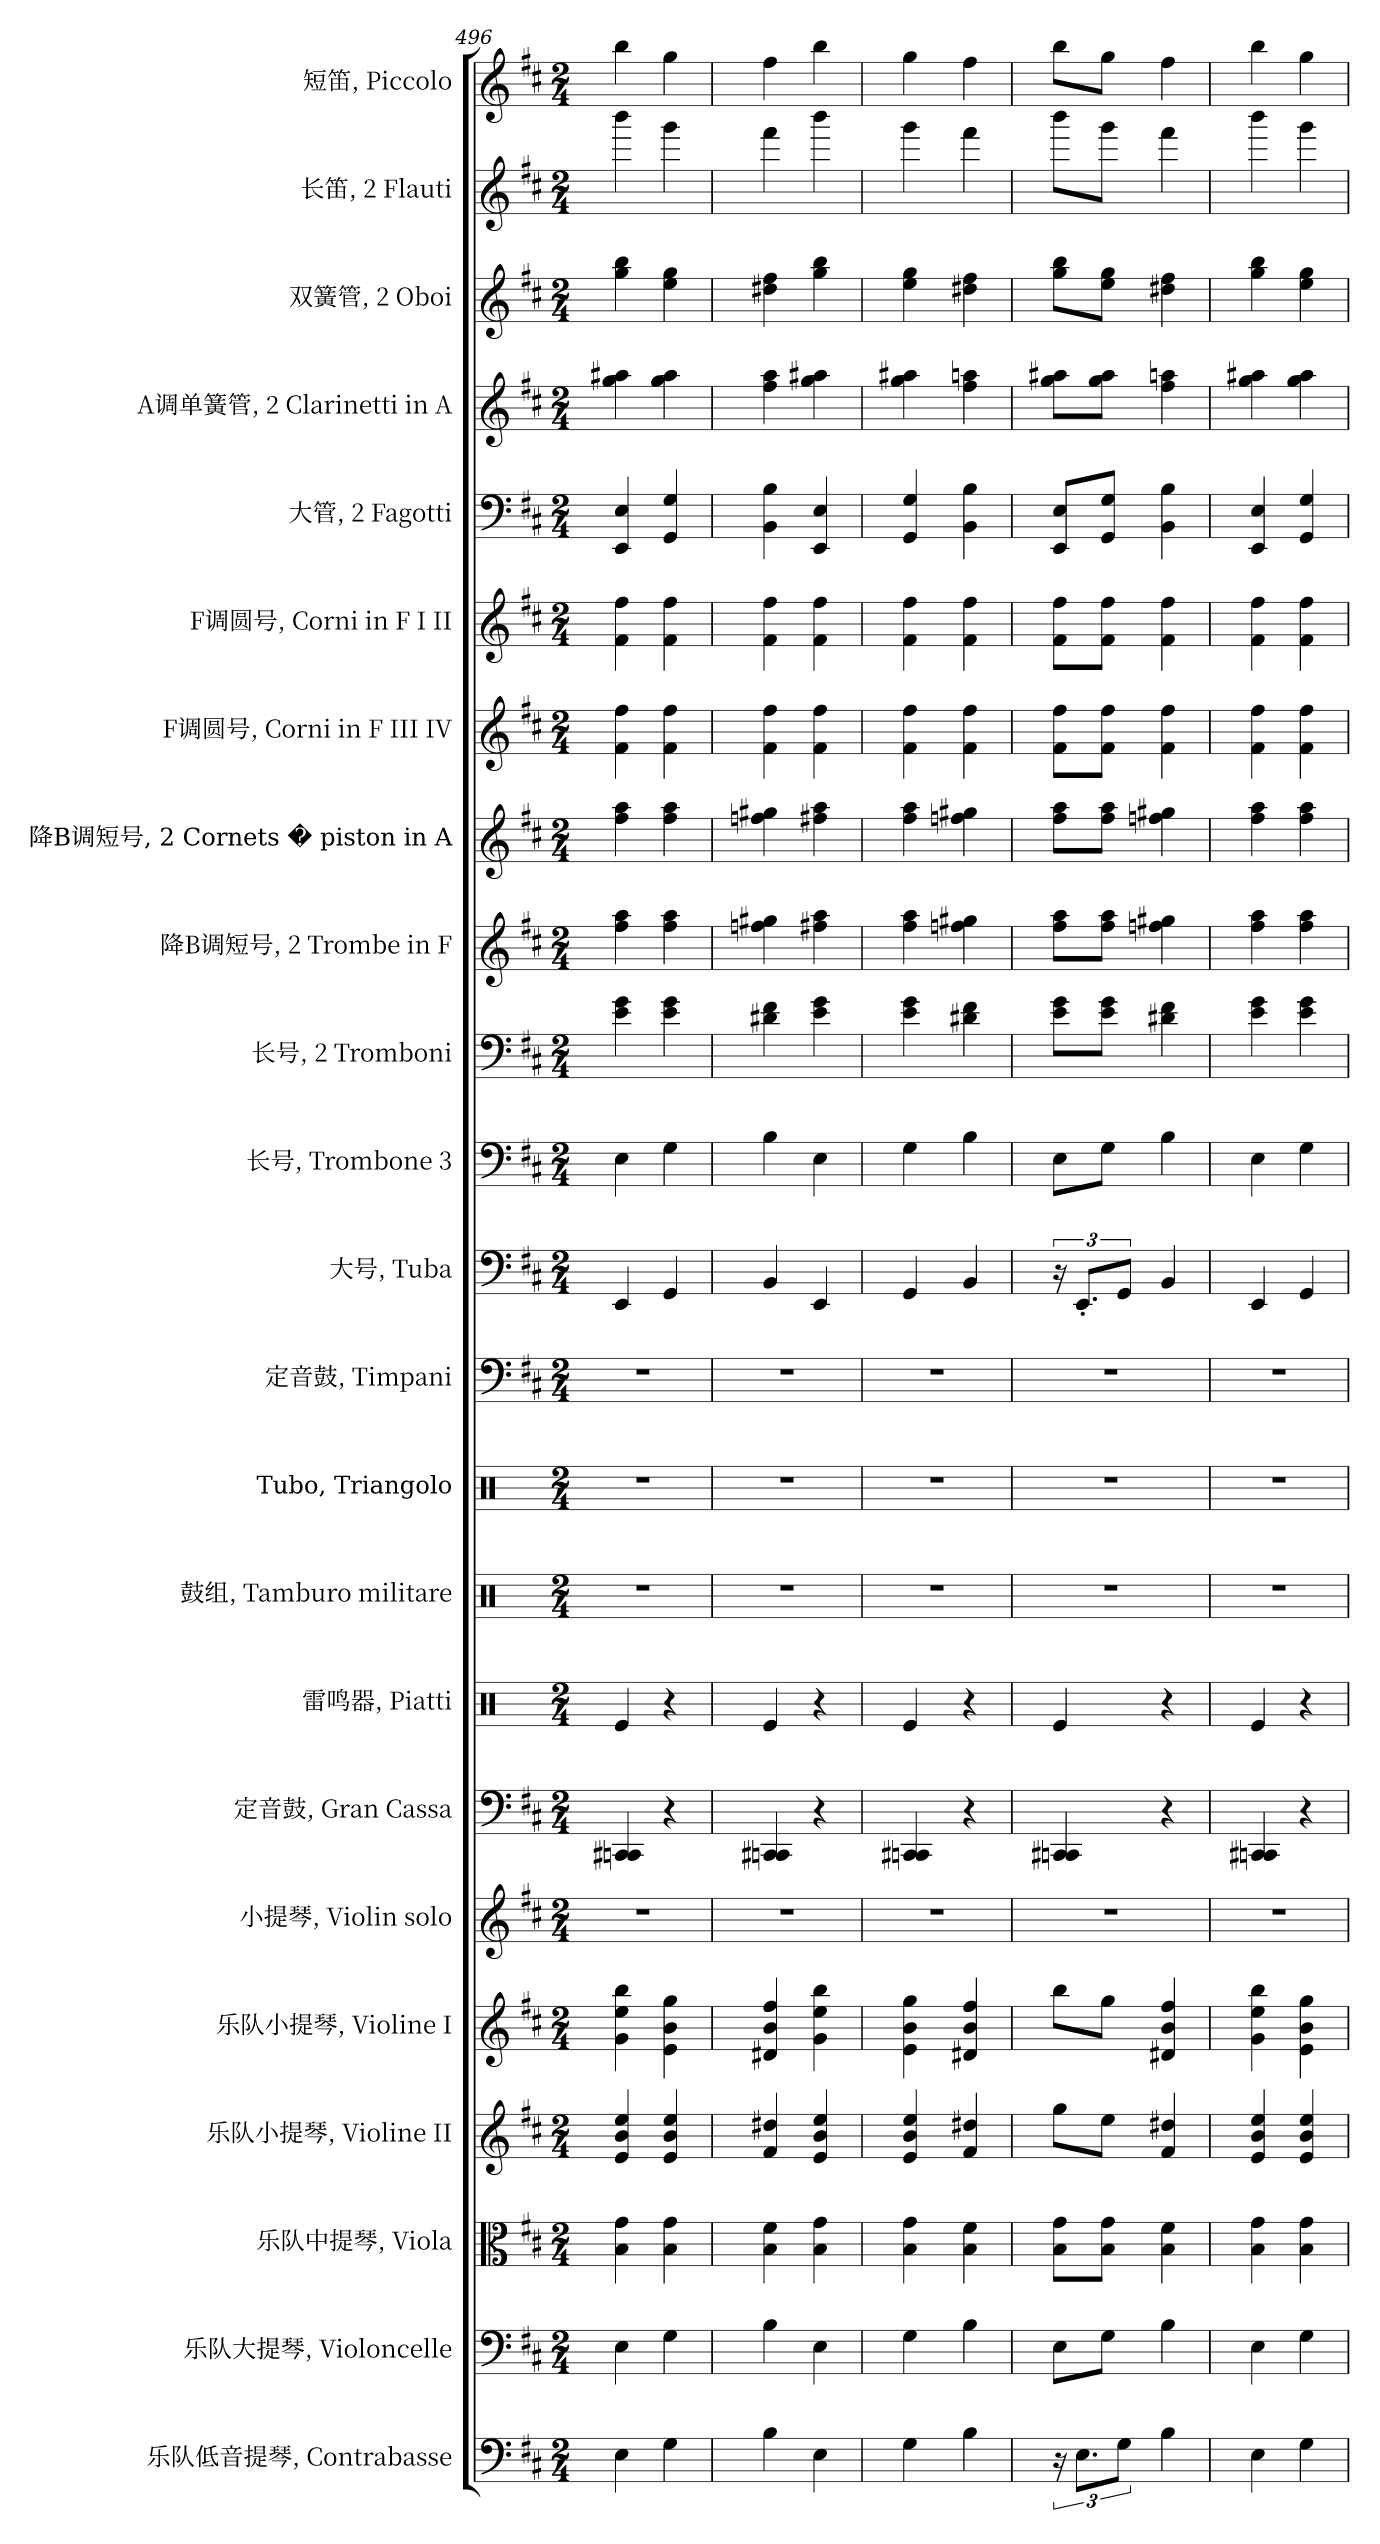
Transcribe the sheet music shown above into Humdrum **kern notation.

**kern	**kern	**kern	**kern	**kern	**kern	**kern	**kern	**kern	**kern	**kern	**kern	**kern	**kern	**kern	**kern	**kern	**kern	**kern	**kern	**kern	**kern	**kern
*part23	*part22	*part21	*part20	*part19	*part18	*part17	*part16	*part15	*part14	*part13	*part12	*part11	*part10	*part9	*part8	*part7	*part6	*part5	*part4	*part3	*part2	*part1
*staff23	*staff22	*staff21	*staff20	*staff19	*staff18	*staff17	*staff16	*staff15	*staff14	*staff13	*staff12	*staff11	*staff10	*staff9	*staff8	*staff7	*staff6	*staff5	*staff4	*staff3	*staff2	*staff1
*I"乐队低音提琴, Contrabasse	*I"乐队大提琴, Violoncelle	*I"乐队中提琴, Viola	*I"乐队小提琴, Violine II	*I"乐队小提琴, Violine I	*I"小提琴, Violin solo	*I"定音鼓, Gran Cassa	*I"雷鸣器, Piatti	*I"鼓组, Tamburo militare	*I"Tubo, Triangolo	*I"定音鼓, Timpani	*I"大号, Tuba	*I"长号, Trombone 3	*I"长号, 2 Tromboni	*I"降B调短号, 2 Trombe in F	*I"降B调短号, 2 Cornets � piston in A	*I"F调圆号, Corni in F III IV	*I"F调圆号, Corni in F I II	*I"大管, 2 Fagotti	*I"A调单簧管, 2 Clarinetti in A	*I"双簧管, 2 Oboi	*I"长笛, 2 Flauti	*I"短笛, Piccolo
*I'Cbs.	*	*	*	*	*I'Vln.	*	*	*	*I'Tu.	*I'Timp.	*I'Tba.	*I'Tbn.	*I'Tbn.	*	*I'B♭ Cnt.	*	*	*	*I'A Cl.	*I'Ob.	*I'Fl.	*I'Picc.
*clefF4	*clefF4	*clefC3	*clefG2	*clefG2	*clefG2	*clefF4	*clefX	*clefX	*clefX	*clefF4	*clefF4	*clefF4	*clefF4	*clefG2	*clefG2	*clefG2	*clefG2	*clefF4	*clefG2	*clefG2	*clefG2	*clefG2
*ITrd7c12	*	*	*	*	*	*	*	*	*	*	*	*	*	*ITrd1c2	*ITrd1c2	*ITrd4c7	*ITrd4c7	*	*ITrd2c3	*	*	*ITrd-7c-12
*k[f#c#]	*k[f#c#]	*k[f#c#]	*k[f#c#]	*k[f#c#]	*k[f#c#]	*k[f#c#]	*k[]	*k[]	*k[]	*k[f#c#]	*k[f#c#]	*k[f#c#]	*k[f#c#]	*k[]	*k[]	*k[f#]	*k[f#]	*k[f#c#]	*k[f#c#g#d#a#]	*k[f#c#]	*k[f#c#]	*k[f#c#]
*M2/4	*M2/4	*M2/4	*M2/4	*M2/4	*M2/4	*M2/4	*M2/4	*M2/4	*M2/4	*M2/4	*M2/4	*M2/4	*M2/4	*M2/4	*M2/4	*M2/4	*M2/4	*M2/4	*M2/4	*M2/4	*M2/4	*M2/4
*MM155	*MM155	*MM155	*MM155	*MM155	*MM155	*MM155	*MM155	*MM155	*MM155	*MM155	*MM155	*MM155	*MM155	*MM155	*MM155	*MM155	*MM155	*MM155	*MM155	*MM155	*MM155	*MM155
=496	=496	=496	=496	=496	=496	=496	=496	=496	=496	=496	=496	=496	=496	=496	=496	=496	=496	=496	=496	=496	=496	=496
4EE\	4E\	4B\ 4g\	4e/ 4b/ 4ee/	4g\ 4ee\ 4bb\	2r	4CCn/ 4CC#X/	4Re/	2r	2r	2r	4EE/	4E\	4e\ 4g\	4ee\ 4gg\	4ee\ 4gg\	4B\ 4b\	4B\ 4b\	4EE/ 4E/	4ee\ 4ff##X\	4gg\ 4bb\	4bbb\	4bbb\
*	*	*	*	*	*	*	*	*	*	*	*	*	*	*	*	*	*	*	*	*	*	*MM165
4GG\	4G\	4B\ 4g\	4e/ 4b/ 4ee/	4e\ 4b\ 4gg\	.	4r	4r	.	.	.	4GG/	4G\	4e\ 4g\	4ee\ 4gg\	4ee\ 4gg\	4B\ 4b\	4B\ 4b\	4GG/ 4G/	4ee\ 4ff##\	4ee\ 4gg\	4ggg\	4ggg\
=497	=497	=497	=497	=497	=497	=497	=497	=497	=497	=497	=497	=497	=497	=497	=497	=497	=497	=497	=497	=497	=497	=497
*	*	*	*	*	*	*	*	*	*	*	*	*	*	*	*	*	*	*	*	*	*	*MM155
4BB\	4B\	4B\ 4f#\	4f#/ 4dd#X/	4d#X/ 4b/ 4ff#/	2r	4CCn/ 4CC#X/	4Re/	2r	2r	2r	4BB/	4B\	4d#X\ 4f#\	4ee-X\ 4ff#X\	4ee-X\ 4ff#X\	4B\ 4b\	4B\ 4b\	4BB\ 4B\	4dd#\ 4ff#\	4dd#X\ 4ff#\	4fff#\	4fff#\
*	*	*	*	*	*	*	*	*	*	*	*	*	*	*	*	*	*	*	*	*	*	*MM165
4EE\	4E\	4B\ 4g\	4e/ 4b/ 4ee/	4g\ 4ee\ 4bb\	.	4r	4r	.	.	.	4EE/	4E\	4e\ 4g\	4een\ 4gg\	4een\ 4gg\	4B\ 4b\	4B\ 4b\	4EE/ 4E/	4ee\ 4ff##X\	4gg\ 4bb\	4bbb\	4bbb\
!!LO:PB:g=z
=498	=498	=498	=498	=498	=498	=498	=498	=498	=498	=498	=498	=498	=498	=498	=498	=498	=498	=498	=498	=498	=498	=498
*	*	*	*	*	*	*	*	*	*	*	*	*	*	*	*	*	*	*	*	*	*	*MM155
4GG\	4G\	4B\ 4g\	4e/ 4b/ 4ee/	4e\ 4b\ 4gg\	2r	4CCn/ 4CC#X/	4Re/	2r	2r	2r	4GG/	4G\	4e\ 4g\	4ee\ 4gg\	4ee\ 4gg\	4B\ 4b\	4B\ 4b\	4GG/ 4G/	4ee\ 4ff##X\	4ee\ 4gg\	4ggg\	4ggg\
*	*	*	*	*	*	*	*	*	*	*	*	*	*	*	*	*	*	*	*	*	*	*MM165
4BB\	4B\	4B\ 4f#\	4f#/ 4dd#X/	4d#X/ 4b/ 4ff#/	.	4r	4r	.	.	.	4BB/	4B\	4d#X\ 4f#\	4ee-X\ 4ff#X\	4ee-X\ 4ff#X\	4B\ 4b\	4B\ 4b\	4BB\ 4B\	4dd#\ 4ff#X\	4dd#X\ 4ff#\	4fff#\	4fff#\
=499	=499	=499	=499	=499	=499	=499	=499	=499	=499	=499	=499	=499	=499	=499	=499	=499	=499	=499	=499	=499	=499	=499
*	*	*	*	*	*	*	*	*	*	*	*	*	*	*	*	*	*	*	*	*	*	*MM155
24r	8E\L	8B\ 8g\L	8gg\L	8bb\L	2r	4CCn/ 4CC#X/	4Re/	2r	2r	2r	24r	8E\L	8e\ 8g\L	8ee\ 8gg\L	8ee\ 8gg\L	8B\ 8b\L	8B\ 8b\L	8EE/ 8E/L	8ee\ 8ff##X\L	8gg\ 8bb\L	8bbb\L	8bbb\L
12.EE\L	.	.	.	.	.	.	.	.	.	.	12.EE'/L	.	.	.	.	.	.	.	.	.	.	.
.	8G\J	8B\ 8g\J	8ee\J	8gg\J	.	.	.	.	.	.	.	8G\J	8e\ 8g\J	8ee\ 8gg\J	8ee\ 8gg\J	8B\ 8b\J	8B\ 8b\J	8GG/ 8G/J	8ee\ 8ff##\J	8ee\ 8gg\J	8ggg\J	8ggg\J
12GG\J	.	.	.	.	.	.	.	.	.	.	12GG/J	.	.	.	.	.	.	.	.	.	.	.
*	*	*	*	*	*	*	*	*	*	*	*	*	*	*	*	*	*	*	*	*	*	*MM165
4BB\	4B\	4B\ 4f#\	4f#/ 4dd#X/	4d#X/ 4b/ 4ff#/	.	4r	4r	.	.	.	4BB/	4B\	4d#X\ 4f#\	4ee-X\ 4ff#X\	4ee-X\ 4ff#X\	4B\ 4b\	4B\ 4b\	4BB\ 4B\	4dd#\ 4ff#X\	4dd#X\ 4ff#\	4fff#\	4fff#\
=500	=500	=500	=500	=500	=500	=500	=500	=500	=500	=500	=500	=500	=500	=500	=500	=500	=500	=500	=500	=500	=500	=500
*	*	*	*	*	*	*	*	*	*	*	*	*	*	*	*	*	*	*	*	*	*	*MM155
4EE\	4E\	4B\ 4g\	4e/ 4b/ 4ee/	4g\ 4ee\ 4bb\	2r	4CCn/ 4CC#X/	4Re/	2r	2r	2r	4EE/	4E\	4e\ 4g\	4ee\ 4gg\	4ee\ 4gg\	4B\ 4b\	4B\ 4b\	4EE/ 4E/	4ee\ 4ff##X\	4gg\ 4bb\	4bbb\	4bbb\
*	*	*	*	*	*	*	*	*	*	*	*	*	*	*	*	*	*	*	*	*	*	*MM165
4GG\	4G\	4B\ 4g\	4e/ 4b/ 4ee/	4e\ 4b\ 4gg\	.	4r	4r	.	.	.	4GG/	4G\	4e\ 4g\	4ee\ 4gg\	4ee\ 4gg\	4B\ 4b\	4B\ 4b\	4GG/ 4G/	4ee\ 4ff##\	4ee\ 4gg\	4ggg\	4ggg\
=	=	=	=	=	=	=	=	=	=	=	=	=	=	=	=	=	=	=	=	=	=	=
*-	*-	*-	*-	*-	*-	*-	*-	*-	*-	*-	*-	*-	*-	*-	*-	*-	*-	*-	*-	*-	*-	*-
